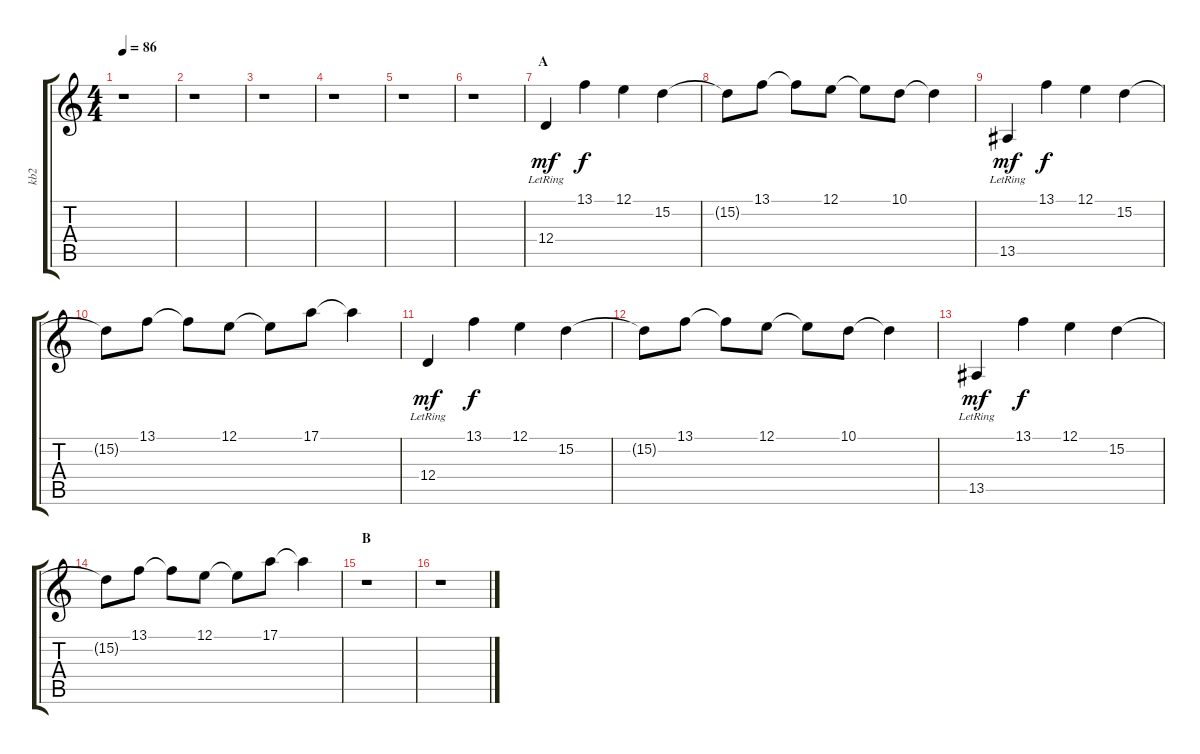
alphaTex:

\track ("kb2" "kb2") {instrument electricgrandpiano}
\staff {score tabs}
\tuning (E4 B3 G3 D3 A2 E2) {hide}
\ts (4 4)
\tempo 86
\clef g2
\ks c
r.1{dy f} |
r.1 |
r.1 |
r.1 |
r.1 |
r.1 |
\section ("" "A")
12.4{lr}.4{dy mf} 13.1.4{dy f} 12.1.4 15.2.4 |
15.2{t}.8 13.1.8 13.1{t}.8 12.1.8 12.1{t}.8 10.1.8 10.1{t}.4 |
13.5{lr}.4{dy mf} 13.1.4{dy f} 12.1.4 15.2.4 |
15.2{t}.8 13.1.8 13.1{t}.8 12.1.8 12.1{t}.8 17.1.8 17.1{t}.4 |
12.4{lr}.4{dy mf} 13.1.4{dy f} 12.1.4 15.2.4 |
15.2{t}.8 13.1.8 13.1{t}.8 12.1.8 12.1{t}.8 10.1.8 10.1{t}.4 |
13.5{lr}.4{dy mf} 13.1.4{dy f} 12.1.4 15.2.4 |
15.2{t}.8 13.1.8 13.1{t}.8 12.1.8 12.1{t}.8 17.1.8 17.1{t}.4 |
\section ("" "B")
r.1 |
r.1
